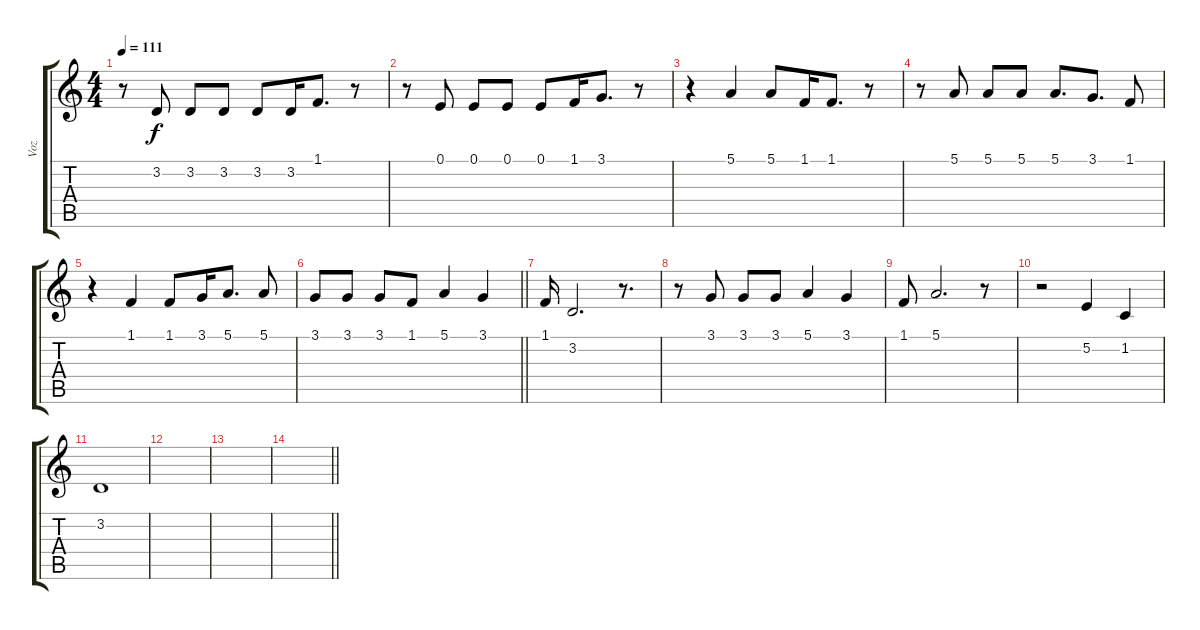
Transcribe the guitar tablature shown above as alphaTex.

\track ("Voz" "Voz") {instrument stringensemble1}
\staff {score tabs}
\tuning (E4 B3 G3 D3 A2 E2) {hide}
\ts (4 4)
\tempo 111
\clef g2
\ks c
r.8{dy f} 3.2.8 3.2.8 3.2.8 3.2.8 3.2.16 1.1.8{d} r.8 |
r.8 0.1.8 0.1.8 0.1.8 0.1.8 1.1.16 3.1.8{d} r.8 |
r.4 5.1.4 5.1.8 1.1.16 1.1.8{d} r.8 |
r.8 5.1.8 5.1.8 5.1.8 5.1.8{d} 3.1.8{d} 1.1.8 |
r.4 1.1.4 1.1.8 3.1.16 5.1.8{d} 5.1.8 |
\barLineRight lightlight
3.1.8 3.1.8 3.1.8 1.1.8 5.1.4 3.1.4 |
1.1.16 3.2.2{d} r.8{d} |
r.8 3.1.8 3.1.8 3.1.8 5.1.4 3.1.4 |
1.1.8 5.1.2{d} r.8 |
r.2 5.2.4 1.2.4 |
3.2.1 |
|
|
\barLineRight lightlight
